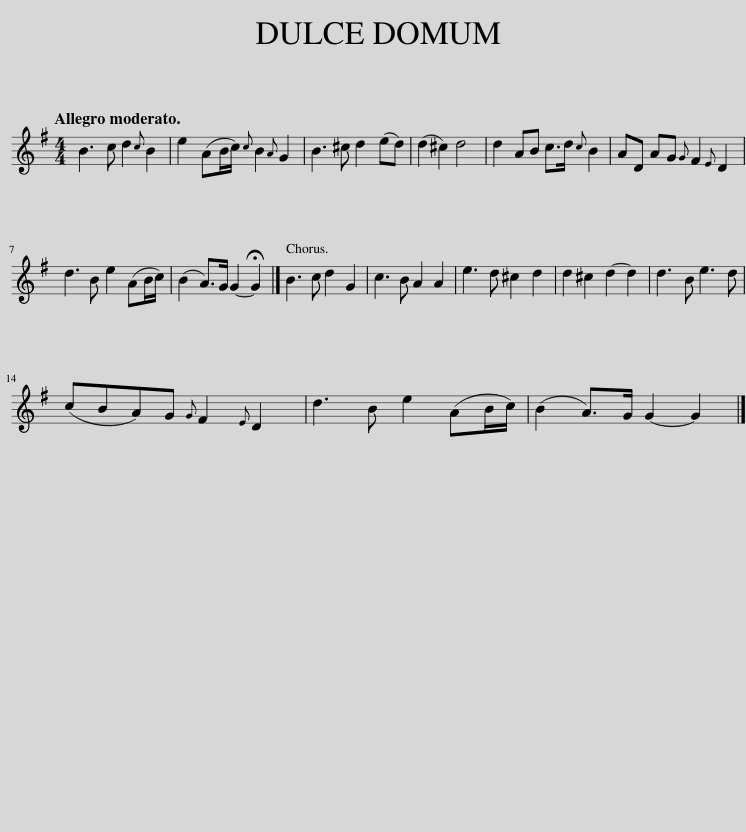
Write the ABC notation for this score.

X:1
L:1/8
Q:1/4=120
M:4/4
I:linebreak $
K:G
V:1 treble
V:1
 B3 c d2{c} B2 | e2 (AB/c/){c} B2{A} G2 | B3 ^c d2 (ed) | (d2 ^c2) d4 | d2 AB c>d{c} B2 | %5
 AD AG{G} F2{E} D2 |$ d3 B e2 (AB/c/) | (B2 A>)G G2- !fermata!G2 |] B3 c d2 G2 | c3 B A2 A2 | %10
 e3 d ^c2 d2 | d2 ^c2 d2- d2 | d3 B e3 d |$ (cBA)G{G} F2{E} D2 | d3 B e2 (AB/c/) | %15
 (B2 A>)G G2- G2 |] %16
